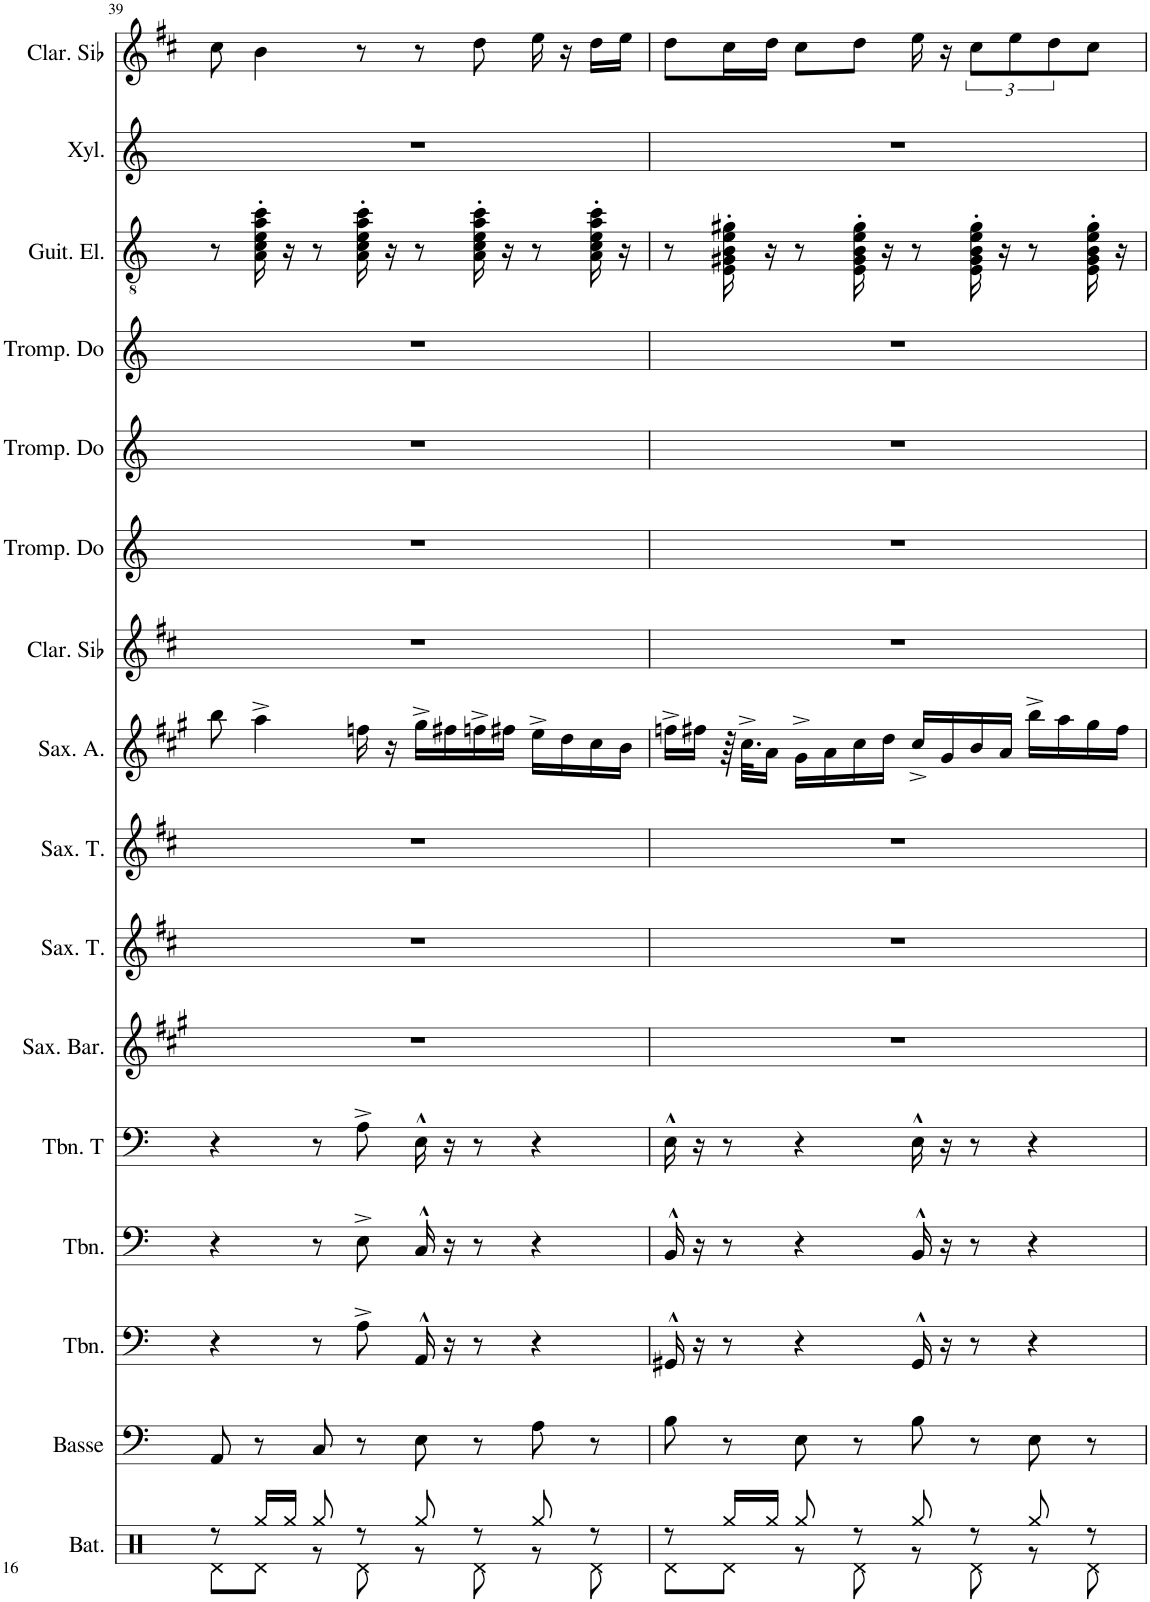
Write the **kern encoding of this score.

**kern	**kern	**kern	**kern	**kern	**kern	**kern	**kern	**kern	**kern	**kern	**kern	**kern	**kern	**kern	**kern
*part16	*part15	*part14	*part13	*part12	*part11	*part10	*part9	*part8	*part7	*part6	*part5	*part4	*part3	*part2	*part1
*staff16	*staff15	*staff14	*staff13	*staff12	*staff11	*staff10	*staff9	*staff8	*staff7	*staff6	*staff5	*staff4	*staff3	*staff2	*staff1
*I"Batterie	*I"Basse acoustique	*I"Trombone	*I"Trombone	*I"Trombone ténor	*I"Saxophone Baryton	*I"Saxophone Ténor	*I"Saxophone Ténor	*I"Saxophone Alto	*I"Clarinette en Sib	*I"Trompette en Do	*I"Trompette en Do	*I"Trompette en Do	*I"Guitare électrique	*I"Xylophone	*I"Clarinette en Sib
*I'Bat.	*I'Basse	*I'Tbn.	*I'Tbn.	*I'Tbn. T	*I'Sax. Bar.	*I'Sax. T.	*I'Sax. T.	*I'Sax. A.	*I'Clar. Sib	*I'Tromp. Do	*I'Tromp. Do	*I'Tromp. Do	*I'Guit. El.	*I'Xyl.	*I'Clar. Sib
!!LO:PB:g=z
*clefX	*clefF4	*clefF4	*clefF4	*clefF4	*clefG2	*clefG2	*clefG2	*clefG2	*clefG2	*clefG2	*clefG2	*clefG2	*clefGv2	*clefG2	*clefG2
*	*Trd7c12	*	*	*	*Trd12c21	*Trd8c14	*Trd8c14	*Trd5c9	*Trd1c2	*Trd1c2	*Trd1c2	*Trd1c2	*	*Trd-7c-12	*Trd1c2
*k[]	*k[]	*k[]	*k[]	*k[]	*k[f#c#g#]	*k[f#c#]	*k[f#c#]	*k[f#c#g#]	*k[f#c#]	*k[]	*k[]	*k[]	*k[]	*k[]	*k[f#c#]
*M4/4	*M4/4	*M4/4	*M4/4	*M4/4	*M4/4	*M4/4	*M4/4	*M4/4	*M4/4	*M4/4	*M4/4	*M4/4	*M4/4	*M4/4	*M4/4
=39	=39	=39	=39	=39	=39	=39	=39	=39	=39	=39	=39	=39	=39	=39	=39
*^	*	*	*	*	*	*	*	*	*	*	*	*	*	*	*
8r	8Rd\L	8AA/	4r	4r	4r	1r	1r	1r	8bb\	1r	1r	1r	1r	8r	1r	8cc#\
16Rgg/LL	8Rd\J	8r	.	.	.	.	.	.	4aa^\	.	.	.	.	16A\' 16c\' 16e\' 16a\' 16cc\'	.	4b\
16Rgg/JJ	.	.	.	.	.	.	.	.	.	.	.	.	.	16r	.	.
8Rgg/	8r	8C/	8r	8r	8r	.	.	.	.	.	.	.	.	8r	.	.
8r	8Rd\	8r	8A^\	8E^\	8A^\	.	.	.	16ffn\	.	.	.	.	16A\' 16c\' 16e\' 16a\' 16cc\'	.	8r
.	.	.	.	.	.	.	.	.	16r	.	.	.	.	16r	.	.
8Rgg/	8r	8E\	16AA^^/	16C^^/	16E^^\	.	.	.	16gg#^\LL	.	.	.	.	8r	.	8r
.	.	.	16r	16r	16r	.	.	.	16ff#X\	.	.	.	.	.	.	.
8r	8Rd\	8r	8r	8r	8r	.	.	.	16ffn^\	.	.	.	.	16A\' 16c\' 16e\' 16a\' 16cc\'	.	8dd\
.	.	.	.	.	.	.	.	.	16ff#X\JJ	.	.	.	.	16r	.	.
8Rgg/	8r	8A\	4r	4r	4r	.	.	.	16ee^\LL	.	.	.	.	8r	.	16ee\
.	.	.	.	.	.	.	.	.	16dd\	.	.	.	.	.	.	16r
8r	8Rd\	8r	.	.	.	.	.	.	16cc#\	.	.	.	.	16A\' 16c\' 16e\' 16a\' 16cc\'	.	16dd\LL
.	.	.	.	.	.	.	.	.	16b\JJ	.	.	.	.	16r	.	16ee\JJ
=40	=40	=40	=40	=40	=40	=40	=40	=40	=40	=40	=40	=40	=40	=40	=40	=40
8r	8Rd\L	8B\	16GG#X^^/	16BB^^/	16E^^\	1r	1r	1r	16ffn^\LL	1r	1r	1r	1r	8r	1r	8dd\L
.	.	.	16r	16r	16r	.	.	.	16ff#X\JJ	.	.	.	.	.	.	.
16Rgg/LL	8Rd\J	8r	8r	8r	8r	.	.	.	64r	.	.	.	.	16E\' 16G#X\' 16B\' 16e\' 16g#X\'	.	16cc#\L
.	.	.	.	.	.	.	.	.	32.cc#^\KLL	.	.	.	.	.	.	.
16Rgg/JJ	.	.	.	.	.	.	.	.	16a\JJ	.	.	.	.	16r	.	16dd\JJ
8Rgg/	8r	8E\	4r	4r	4r	.	.	.	16g#^\LL	.	.	.	.	8r	.	8cc#\L
.	.	.	.	.	.	.	.	.	16a\	.	.	.	.	.	.	.
8r	8Rd\	8r	.	.	.	.	.	.	16cc#\	.	.	.	.	16E\' 16G#\' 16B\' 16e\' 16g#\'	.	8dd\J
.	.	.	.	.	.	.	.	.	16dd\JJ	.	.	.	.	16r	.	.
8Rgg/	8r	8B\	16GG#^^/	16BB^^/	16E^^\	.	.	.	16cc#^/LL	.	.	.	.	8r	.	16ee\
.	.	.	16r	16r	16r	.	.	.	16g#/	.	.	.	.	.	.	16r
8r	8Rd\	8r	8r	8r	8r	.	.	.	16b/	.	.	.	.	16E\' 16G#\' 16B\' 16e\' 16g#\'	.	12cc#\L
.	.	.	.	.	.	.	.	.	16a/JJ	.	.	.	.	16r	.	.
.	.	.	.	.	.	.	.	.	.	.	.	.	.	.	.	12ee\
8Rgg/	8r	8E\	4r	4r	4r	.	.	.	16bb^\LL	.	.	.	.	8r	.	.
.	.	.	.	.	.	.	.	.	.	.	.	.	.	.	.	12dd\
.	.	.	.	.	.	.	.	.	16aa\	.	.	.	.	.	.	.
8r	8Rd\	8r	.	.	.	.	.	.	16gg#\	.	.	.	.	16E\' 16G#\' 16B\' 16e\' 16g#\'	.	8cc#\J
.	.	.	.	.	.	.	.	.	16ff#\JJ	.	.	.	.	16r	.	.
*v	*v	*	*	*	*	*	*	*	*	*	*	*	*	*	*	*
=	=	=	=	=	=	=	=	=	=	=	=	=	=	=	=
*-	*-	*-	*-	*-	*-	*-	*-	*-	*-	*-	*-	*-	*-	*-	*-
